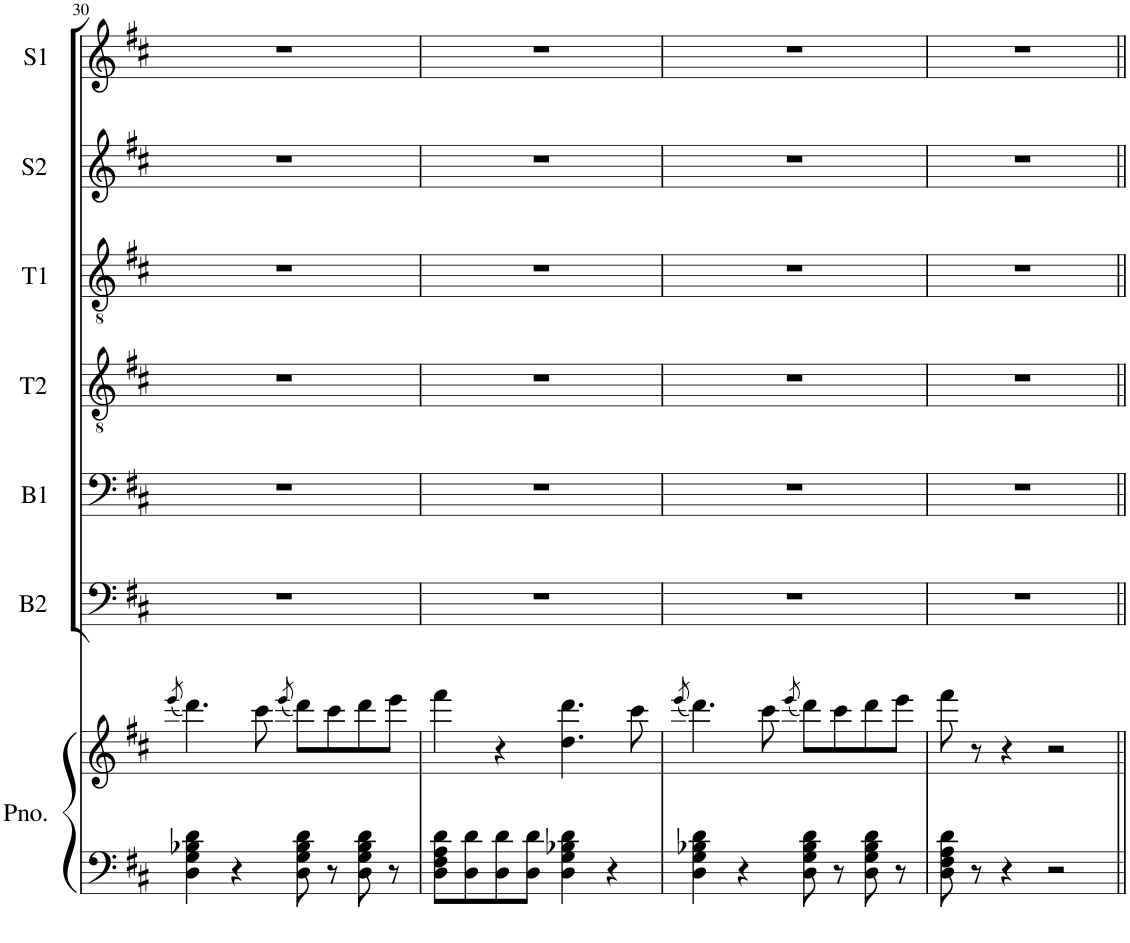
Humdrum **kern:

**kern	**kern	**kern	**kern	**kern	**kern	**kern	**kern
*part7	*part7	*part6	*part5	*part4	*part3	*part2	*part1
*staff8	*staff7	*staff6	*staff5	*staff4	*staff3	*staff2	*staff1
*I"Piano	*	*I"Basse 2	*I"Basse 1	*I"Tenor 2	*I"Tenor 1	*I"Soprano 2	*I"Soprano 1
*I'Pno.	*	*I'B2	*I'B1	*I'T2	*I'T1	*I'S2	*I'S1
!!LO:PB:g=z
*clefF4	*clefG2	*clefF4	*clefF4	*clefGv2	*clefGv2	*clefG2	*clefG2
*k[f#c#]	*k[f#c#]	*k[f#c#]	*k[f#c#]	*k[f#c#]	*k[f#c#]	*k[f#c#]	*k[f#c#]
*M4/4	*M4/4	*M4/4	*M4/4	*M4/4	*M4/4	*M4/4	*M4/4
*met(c)	*met(c)	*met(c)	*met(c)	*met(c)	*met(c)	*met(c)	*met(c)
=30	=30	=30	=30	=30	=30	=30	=30
.	(8qeee/	.	.	.	.	.	.
4D\ 4G\ 4B-X\ 4d\	4.ddd\)	1r	1r	1r	1r	1r	1r
4r	.	.	.	.	.	.	.
.	8ccc#\	.	.	.	.	.	.
.	(8qeee/	.	.	.	.	.	.
8D\ 8G\ 8B-\ 8d\	8ddd\L)	.	.	.	.	.	.
8r	8ccc#\	.	.	.	.	.	.
8D\ 8G\ 8B-\ 8d\	8ddd\	.	.	.	.	.	.
8r	8eee\J	.	.	.	.	.	.
=31	=31	=31	=31	=31	=31	=31	=31
8D\ 8F#\ 8A\ 8d\L	4fff#\	1r	1r	1r	1r	1r	1r
8D\ 8d\	.	.	.	.	.	.	.
8D\ 8d\	4r	.	.	.	.	.	.
8D\ 8d\J	.	.	.	.	.	.	.
4D\ 4G\ 4B-X\ 4d\	4.dd\ 4.ddd\	.	.	.	.	.	.
4r	.	.	.	.	.	.	.
.	8ccc#\	.	.	.	.	.	.
=32	=32	=32	=32	=32	=32	=32	=32
.	(8qeee/	.	.	.	.	.	.
4D\ 4G\ 4B-X\ 4d\	4.ddd\)	1r	1r	1r	1r	1r	1r
4r	.	.	.	.	.	.	.
.	8ccc#\	.	.	.	.	.	.
.	(8qeee/	.	.	.	.	.	.
8D\ 8G\ 8B-\ 8d\	8ddd\L)	.	.	.	.	.	.
8r	8ccc#\	.	.	.	.	.	.
8D\ 8G\ 8B-\ 8d\	8ddd\	.	.	.	.	.	.
8r	8eee\J	.	.	.	.	.	.
=33	=33	=33	=33	=33	=33	=33	=33
8D\ 8F#\ 8A\ 8d\	8fff#\	1r	1r	1r	1r	1r	1r
8r	8r	.	.	.	.	.	.
4r	4r	.	.	.	.	.	.
2r	2r	.	.	.	.	.	.
=||	=||	=||	=||	=||	=||	=||	=||
*-	*-	*-	*-	*-	*-	*-	*-
